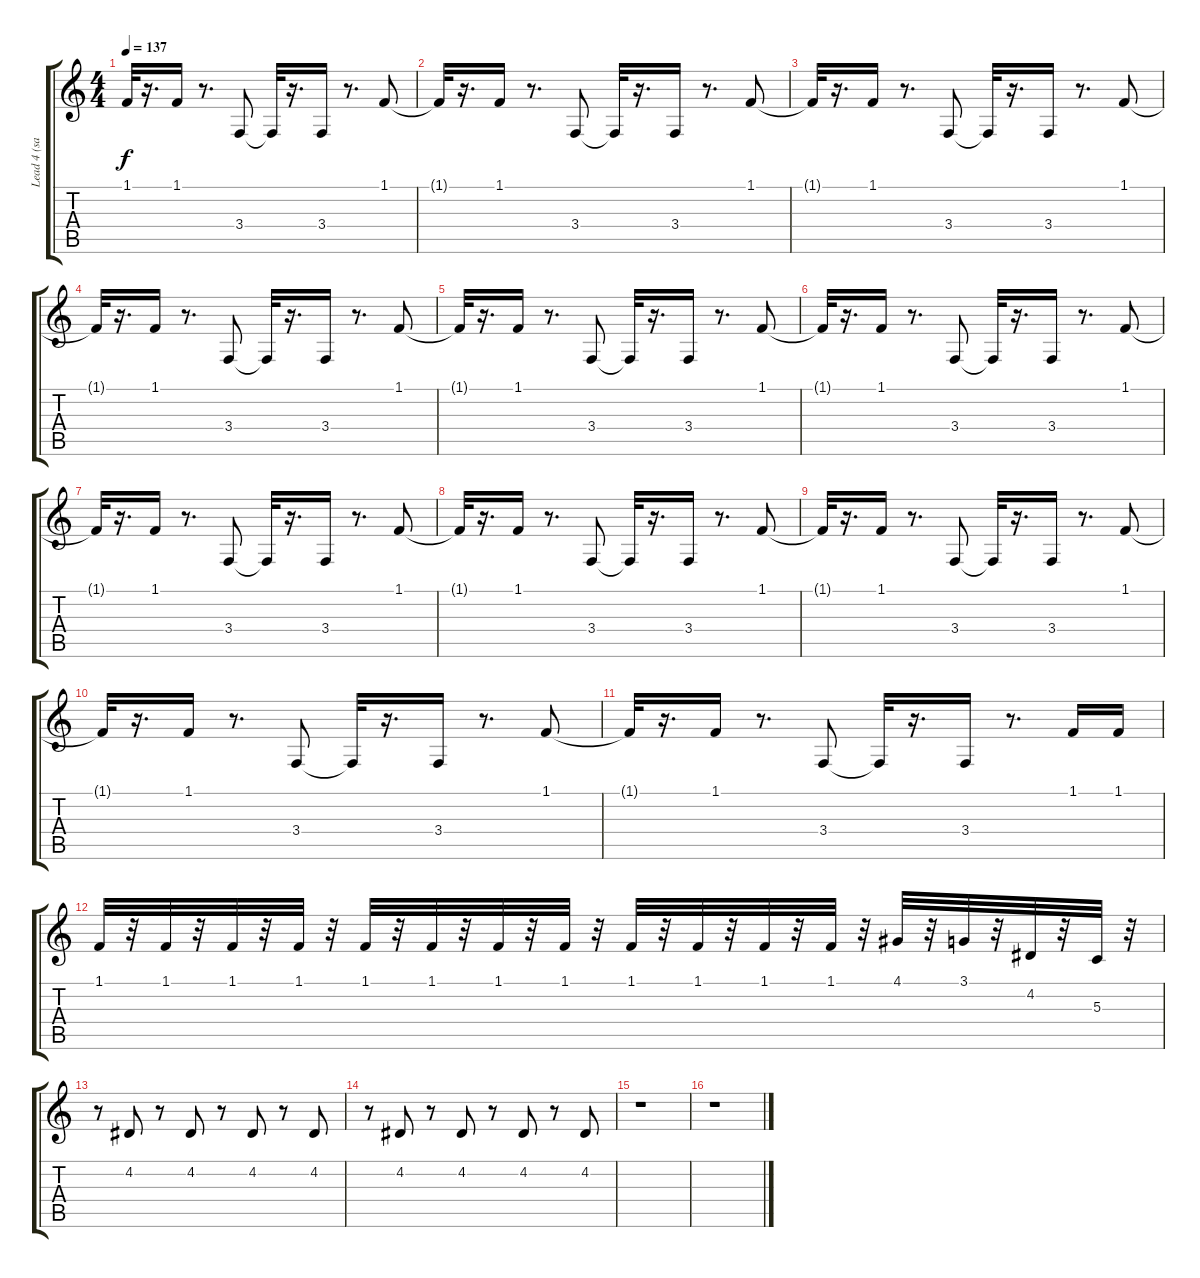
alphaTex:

\track ("Lead 4 (sawtooth)" "Lead 4 (sa") {instrument lead2sawtooth}
\staff {score tabs}
\tuning (E4 B3 G3 D3 A2 E2) {hide}
\ts (4 4)
\tempo 137
\clef g2
\ks c
1.1{t}.32{dy f} r.16{d} 1.1.16 r.8{d} 3.4.8 3.4{t}.32 r.16{d} 3.4.16 r.8{d} 1.1.8 |
1.1{t}.32 r.16{d} 1.1.16 r.8{d} 3.4.8 3.4{t}.32 r.16{d} 3.4.16 r.8{d} 1.1.8 |
1.1{t}.32 r.16{d} 1.1.16 r.8{d} 3.4.8 3.4{t}.32 r.16{d} 3.4.16 r.8{d} 1.1.8 |
1.1{t}.32 r.16{d} 1.1.16 r.8{d} 3.4.8 3.4{t}.32 r.16{d} 3.4.16 r.8{d} 1.1.8 |
1.1{t}.32 r.16{d} 1.1.16 r.8{d} 3.4.8 3.4{t}.32 r.16{d} 3.4.16 r.8{d} 1.1.8 |
1.1{t}.32 r.16{d} 1.1.16 r.8{d} 3.4.8 3.4{t}.32 r.16{d} 3.4.16 r.8{d} 1.1.8 |
1.1{t}.32 r.16{d} 1.1.16 r.8{d} 3.4.8 3.4{t}.32 r.16{d} 3.4.16 r.8{d} 1.1.8 |
1.1{t}.32 r.16{d} 1.1.16 r.8{d} 3.4.8 3.4{t}.32 r.16{d} 3.4.16 r.8{d} 1.1.8 |
1.1{t}.32 r.16{d} 1.1.16 r.8{d} 3.4.8 3.4{t}.32 r.16{d} 3.4.16 r.8{d} 1.1.8 |
1.1{t}.32 r.16{d} 1.1.16 r.8{d} 3.4.8 3.4{t}.32 r.16{d} 3.4.16 r.8{d} 1.1.8 |
1.1{t}.32 r.16{d} 1.1.16 r.8{d} 3.4.8 3.4{t}.32 r.16{d} 3.4.16 r.8{d} 1.1.16{volume 13} 1.1.16 |
1.1.32{volume 13 balance 16} r.32 1.1.32{volume 13 balance 15} r.32 1.1.32{volume 12 balance 14} r.32 1.1.32{volume 12 balance 12} r.32 1.1.32{volume 11 balance 11} r.32 1.1.32{volume 11 balance 10} r.32 1.1.32{volume 10 balance 9} r.32 1.1.32{volume 10 balance 8} r.32 1.1.32{volume 9 balance 7} r.32 1.1.32{volume 9 balance 6} r.32 1.1.32{volume 8 balance 4} r.32 1.1.32{volume 8 balance 3} r.32 4.1.32{volume 9 balance 2} r.32 3.1.32{volume 9 balance 1} r.32 4.2.32{volume 9 balance 0} r.32 5.3.32{volume 8} r.32 |
r.8 4.2.8{volume 6} r.8 4.2.8{volume 5} r.8 4.2.8{volume 4} r.8 4.2.8{volume 4} |
r.8 4.2.8{volume 3} r.8 4.2.8{volume 2} r.8 4.2.8{volume 1} r.8 4.2.8{volume 0} |
r.1 |
r.1
